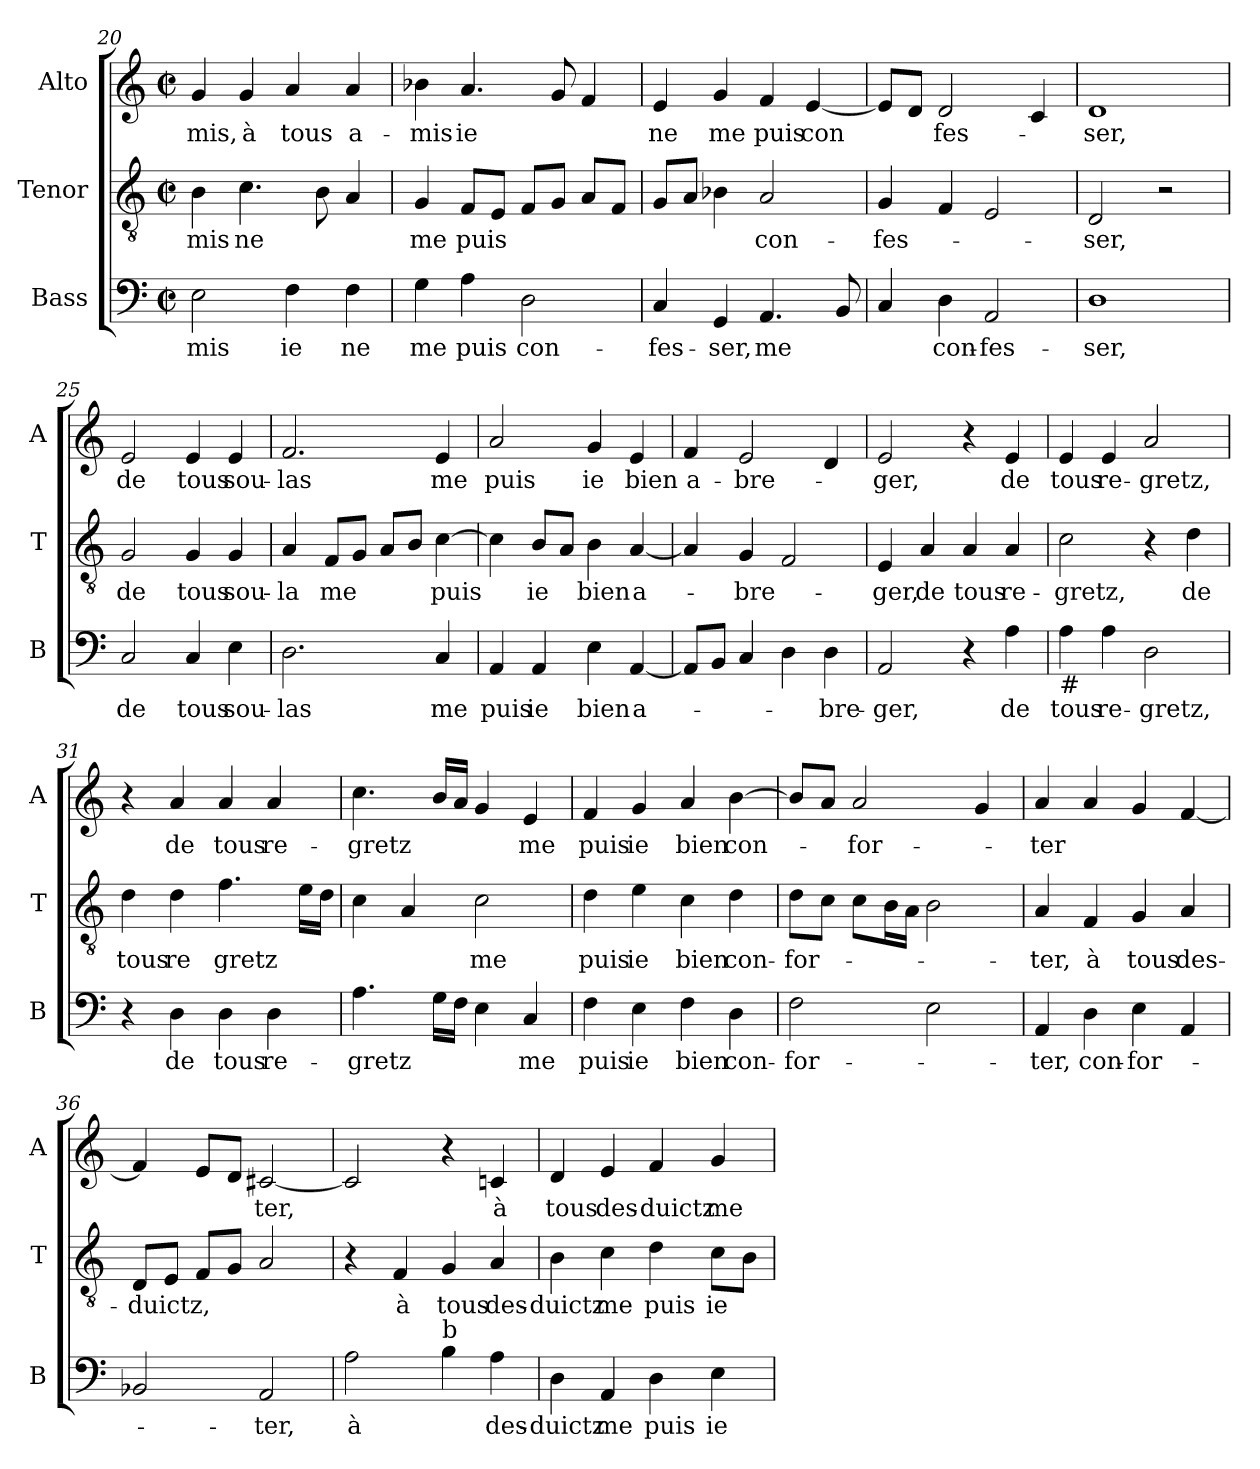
**kern	**text	**kern	**text	**kern	**text
*part3	*part3	*part2	*part2	*part1	*part1
*staff3	*staff3	*staff2	*staff2	*staff1	*staff1
*I"Bass	*	*I"Tenor	*	*I"Alto	*
*I'B	*	*I'T	*	*I'A	*
*clefF4	*	*clefGv2	*	*clefG2	*
*k[]	*	*k[]	*	*k[]	*
*C:	*	*C:	*	*C:	*
*M2/2	*	*M2/2	*	*M2/2	*
*met(c|)	*	*met(c|)	*	*met(c|)	*
=20	=20	=20	=20	=20	=20
!	!LO:LY:b	!	!LO:LY:b	!	!LO:LY:b
2E\	-mis	4B\	-mis	4g/	-mis,
!	!	!	!LO:LY:b	!	!LO:LY:b
.	.	4.c\	ne	4g/	à
!	!LO:LY:b	!	!	!	!LO:LY:b
4F\	ie	.	.	4a/	tous
.	.	8B\	.	.	.
!	!LO:LY:b	!	!	!	!LO:LY:b
4F\	ne	4A/	.	4a/	a-
!!LO:LB:g=z
=21	=21	=21	=21	=21	=21
!	!LO:LY:b	!	!LO:LY:b	!	!LO:LY:b
4G\	me	4G/	me	4b-X\	-mis
!	!LO:LY:b	!	!LO:LY:b	!	!LO:LY:b
4A\	puis	8F/L	puis	4.a/	ie
.	.	8E/J	.	.	.
!	!LO:LY:b	!	!	!	!
2D\	con-	8F/L	.	.	.
.	.	8G/J	.	8g/	.
.	.	8A/L	.	4f/	.
.	.	8F/J	.	.	.
=22	=22	=22	=22	=22	=22
!	!LO:LY:b	!	!	!	!LO:LY:b
4C/	-fes-	8G/L	.	4e/	ne
.	.	8A/J	.	.	.
!	!LO:LY:b	!	!	!	!LO:LY:b
4GG/	-ser,	4B-X\	.	4g/	me
!	!LO:LY:b	!	!LO:LY:b	!	!LO:LY:b
4.AA/	me	2A/	con-	4f/	puis
!	!	!	!	!	!LO:LY:b
.	.	.	.	[4e/	con
8BB/	.	.	.	.	.
=23	=23	=23	=23	=23	=23
!	!	!	!LO:LY:b	!	!
4C/	.	4G/	-fes-	8e/L]	.
.	.	.	.	8d/J	.
!	!LO:LY:b	!	!	!	!LO:LY:b
4D\	con-	4F/	.	2d/	fes-
!	!LO:LY:b	!	!	!	!
2AA/	-fes-	2E/	.	.	.
.	.	.	.	4c/	.
=24	=24	=24	=24	=24	=24
!	!LO:LY:b	!	!LO:LY:b	!	!LO:LY:b
1D	-ser,	2D/	-ser,	1d	-ser,
.	.	2r	.	.	.
=25	=25	=25	=25	=25	=25
!	!LO:LY:b	!	!LO:LY:b	!	!LO:LY:b
2C/	de	2G/	de	2e/	de
!	!LO:LY:b	!	!LO:LY:b	!	!LO:LY:b
4C/	tous	4G/	tous	4e/	tous
!	!LO:LY:b	!	!LO:LY:b	!	!LO:LY:b
4E\	sou-	4G/	sou-	4e/	sou-
!!LO:LB:g=z
=26	=26	=26	=26	=26	=26
!	!LO:LY:b	!	!LO:LY:b	!	!LO:LY:b
2.D\	-las	4A/	-la	2.f/	-las
!	!	!	!LO:LY:b	!	!
.	.	8F/L	me	.	.
.	.	8G/J	.	.	.
.	.	8A/L	.	.	.
.	.	8B/J	.	.	.
!	!LO:LY:b	!	!LO:LY:b	!	!LO:LY:b
4C/	me	[4c\	puis	4e/	me
=27	=27	=27	=27	=27	=27
!	!LO:LY:b	!	!	!	!LO:LY:b
4AA/	puis	4c\]	.	2a/	puis
!	!LO:LY:b	!	!LO:LY:b	!	!
4AA/	ie	8B/L	ie	.	.
.	.	8A/J	.	.	.
!	!LO:LY:b	!	!LO:LY:b	!	!LO:LY:b
4E\	bien	4B\	bien	4g/	ie
!	!LO:LY:b	!	!LO:LY:b	!	!LO:LY:b
[4AA/	a-	[4A/	a-	4e/	bien
=28	=28	=28	=28	=28	=28
!	!	!	!	!	!LO:LY:b
8AA/L]	.	4A/]	.	4f/	a-
8BB/J	.	.	.	.	.
!	!	!	!LO:LY:b	!	!LO:LY:b
4C/	.	4G/	-bre-	2e/	-bre-
4D\	.	2F/	.	.	.
!	!LO:LY:b	!	!	!	!
4D\	-bre-	.	.	4d/	.
=29	=29	=29	=29	=29	=29
!	!LO:LY:b	!	!LO:LY:b	!	!LO:LY:b
2AA/	-ger,	4E/	-ger,	2e/	-ger,
!	!	!	!LO:LY:b	!	!
.	.	4A/	de	.	.
!	!	!	!LO:LY:b	!	!
4r	.	4A/	tous	4r	.
!	!LO:LY:b	!	!LO:LY:b	!	!LO:LY:b
4A\	de	4A/	re-	4e/	de
=30	=30	=30	=30	=30	=30
!LO:TX:b:t=#	!	!	!	!	!
!	!LO:LY:b	!	!LO:LY:b	!	!LO:LY:b
4A\	tous	2c\	-gretz,	4e/	tous
!	!LO:LY:b	!	!	!	!LO:LY:b
4A\	re-	.	.	4e/	re-
!	!LO:LY:b	!	!	!	!LO:LY:b
2D\	-gretz,	4r	.	2a/	-gretz,
!	!	!	!LO:LY:b	!	!
.	.	4d\	de	.	.
!!LO:LB:g=z
=31	=31	=31	=31	=31	=31
!	!	!	!LO:LY:b	!	!
4r	.	4d\	tous	4r	.
!	!LO:LY:b	!	!LO:LY:b	!	!LO:LY:b
4D\	de	4d\	re	4a/	de
!	!LO:LY:b	!	!LO:LY:b	!	!LO:LY:b
4D\	tous	4.f\	gretz	4a/	tous
!	!LO:LY:b	!	!	!	!LO:LY:b
4D\	re-	.	.	4a/	re-
.	.	16e\LL	.	.	.
.	.	16d\JJ	.	.	.
=32	=32	=32	=32	=32	=32
!	!LO:LY:b	!	!	!	!LO:LY:b
4.A\	-gretz	4c\	.	4.cc\	-gretz
.	.	4A/	.	.	.
16G\LL	.	.	.	16b/LL	.
16F\JJ	.	.	.	16a/JJ	.
!	!	!	!LO:LY:b	!	!
4E\	.	2c\	me	4g/	.
!	!LO:LY:b	!	!	!	!LO:LY:b
4C/	me	.	.	4e/	me
=33	=33	=33	=33	=33	=33
!	!LO:LY:b	!	!LO:LY:b	!	!LO:LY:b
4F\	puis	4d\	puis	4f/	puis
!	!LO:LY:b	!	!LO:LY:b	!	!LO:LY:b
4E\	ie	4e\	ie	4g/	ie
!	!LO:LY:b	!	!LO:LY:b	!	!LO:LY:b
4F\	bien	4c\	bien	4a/	bien
!	!LO:LY:b	!	!LO:LY:b	!	!LO:LY:b
4D\	con-	4d\	con-	[4b\	con-
=34	=34	=34	=34	=34	=34
!	!LO:LY:b	!	!LO:LY:b	!	!
2F\	-for-	8d\L	-for-	8b/L]	.
.	.	8c\J	.	8a/J	.
!	!	!	!	!	!LO:LY:b
.	.	8c\L	.	2a/	-for-
.	.	16B\L	.	.	.
.	.	16A\JJ	.	.	.
2E\	.	2B\	.	.	.
.	.	.	.	4g/	.
=35	=35	=35	=35	=35	=35
!	!LO:LY:b	!	!LO:LY:b	!	!LO:LY:b
4AA/	-ter,	4A/	-ter,	4a/	-ter
!	!LO:LY:b	!	!LO:LY:b	!	!
4D\	con-	4F/	à	4a/	.
!	!LO:LY:b	!	!LO:LY:b	!	!
4E\	-for-	4G/	tous	4g/	.
!	!	!	!LO:LY:b	!	!
4AA/	.	4A/	des-	[4f/	.
!!LO:PB:g=z
=36	=36	=36	=36	=36	=36
!	!	!	!LO:LY:b	!	!
2BB-X/	.	8D/L	-duictz,	4f/]	.
.	.	8E/J	.	.	.
.	.	8F/L	.	8e/L	.
.	.	8G/J	.	8d/J	.
!	!LO:LY:b	!	!	!	!LO:LY:b
2AA/	-ter,	2A/	.	[2c#X/	ter,
=37	=37	=37	=37	=37	=37
!	!LO:LY:b	!	!	!	!
2A\	à	4r	.	2c#/]	.
!	!	!	!LO:LY:b	!	!
.	.	4F/	à	.	.
!LO:TX:a:t=b	!	!	!	!	!
!	!	!	!LO:LY:b	!	!
4B\	.	4G/	tous	4r	.
!	!LO:LY:b	!	!LO:LY:b	!	!LO:LY:b
4A\	des-	4A/	des-	4cn/	à
=38	=38	=38	=38	=38	=38
!	!LO:LY:b	!	!LO:LY:b	!	!LO:LY:b
4D\	-duictz	4B\	-duictz	4d/	tous
!	!LO:LY:b	!	!LO:LY:b	!	!LO:LY:b
4AA/	me	4c\	me	4e/	des-
!	!LO:LY:b	!	!LO:LY:b	!	!LO:LY:b
4D\	puis	4d\	puis	4f/	-duictz
!	!LO:LY:b	!	!LO:LY:b	!	!LO:LY:b
4E\	ie	8c\L	ie	4g/	me
.	.	8B\J	.	.	.
=	=	=	=	=	=
*-	*-	*-	*-	*-	*-
